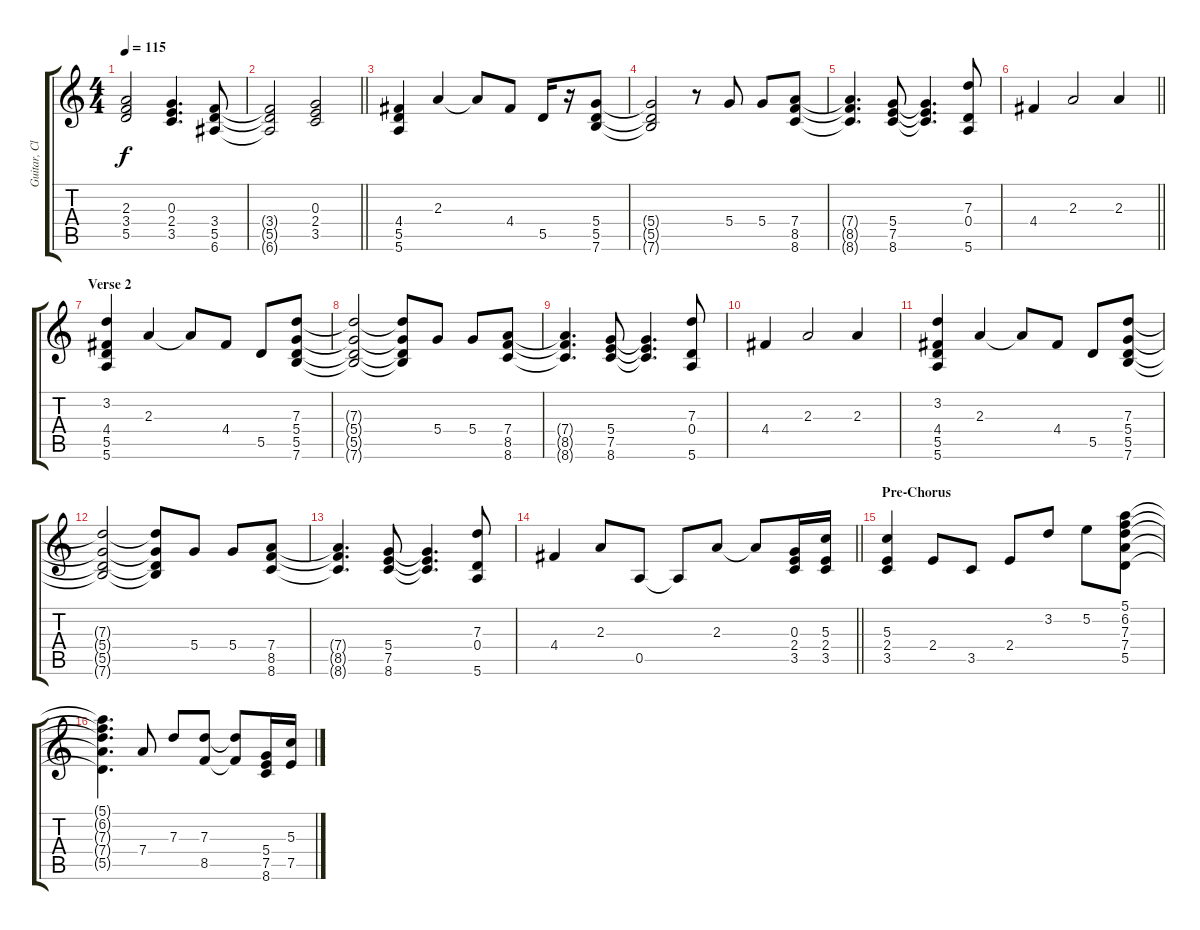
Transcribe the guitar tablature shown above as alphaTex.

\track ("Guitar, Clean" "Guitar, Cl") {instrument electricguitarclean}
\staff {score tabs}
\tuning (E4 B3 G3 D3 A2 E2) {hide}
\ts (4 4)
\tempo 115
\clef g2
\ks c
(2.3{t} 3.4{t} 5.5{t}).2{dy f} (0.3 2.4 3.5).4{d} (3.4 5.5 6.6).8 |
\barLineRight lightlight
(3.4{t} 5.5{t} 6.6{t}).2 (0.3 2.4 3.5).2 |
(4.4 5.5 5.6).4 2.3.4 2.3{t}.8 4.4.8 5.5.16 r.16 (5.4 5.5 7.6).8 |
(5.4{t} 5.5{t} 7.6{t}).2 r.8 5.4.8 5.4.8 (7.4 8.5 8.6).8 |
(7.4{t} 8.5{t} 8.6{t}).4{d} (5.4 7.5 8.6).8 (5.4{t} 7.5{t} 8.6{t}).4{d} (7.3 0.4 5.6).8 |
\barLineRight lightlight
4.4.4 2.3.2 2.3.4 |
\section ("" "Verse 2")
(3.2 4.4 5.5 5.6).4 2.3.4 2.3{t}.8 4.4.8 5.5.8 (7.3 5.4 5.5 7.6).8 |
(7.3{t} 5.4{t} 5.5{t} 7.6{t}).2 (7.3{t} 5.4{t} 5.5{t} 7.6{t}).8 5.4.8 5.4.8 (7.4 8.5 8.6).8 |
(7.4{t} 8.5{t} 8.6{t}).4{d} (5.4 7.5 8.6).8 (5.4{t} 7.5{t} 8.6{t}).4{d} (7.3 0.4 5.6).8 |
4.4.4 2.3.2 2.3.4 |
(3.2 4.4 5.5 5.6).4 2.3.4 2.3{t}.8 4.4.8 5.5.8 (7.3 5.4 5.5 7.6).8 |
(7.3{t} 5.4{t} 5.5{t} 7.6{t}).2 (7.3{t} 5.4{t} 5.5{t} 7.6{t}).8 5.4.8 5.4.8 (7.4 8.5 8.6).8 |
(7.4{t} 8.5{t} 8.6{t}).4{d} (5.4 7.5 8.6).8 (5.4{t} 7.5{t} 8.6{t}).4{d} (7.3 0.4 5.6).8 |
\barLineRight lightlight
4.4.4 2.3.8 0.5.8 0.5{t}.8 2.3.8 2.3{t}.8 (0.3 2.4 3.5).16 (5.3 2.4 3.5).16 |
\section ("" "Pre-Chorus")
(5.3 2.4 3.5).4 2.4.8 3.5.8 2.4.8 3.2.8 5.2.8 (5.1 6.2 7.3 7.4 5.5).8 |
(5.1{t} 6.2{t} 7.3{t} 7.4{t} 5.5{t}).4{d} 7.4.8 7.3.8 (7.3 8.5).8 (7.3{t} 8.5{t}).8 (5.4 7.5 8.6).16 (5.3 7.5).16
